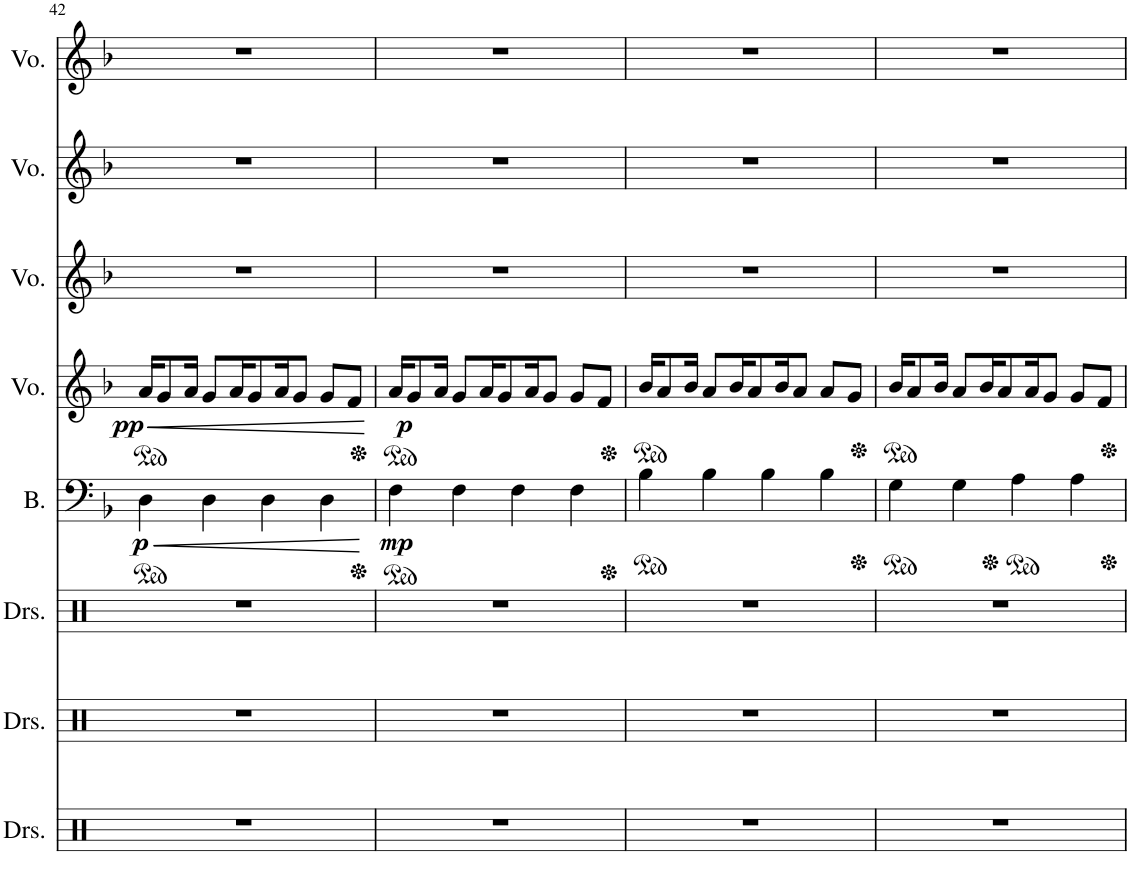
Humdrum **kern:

**kern	**kern	**kern	**kern	**dynam	**kern	**dynam	**kern	**kern	**kern
*part8	*part7	*part6	*part5	*part5	*part4	*part4	*part3	*part2	*part1
*staff8	*staff7	*staff6	*staff5	*staff5	*staff4	*staff4	*staff3	*staff2	*staff1
*I"Drumset	*I"Drumset	*I"Drumset	*I"Bass	*	*I"Voice	*	*I"Voice	*I"Voice	*I"Voice
*I'Drs.	*I'Drs.	*I'Drs.	*I'B.	*	*I'Vo.	*	*I'Vo.	*I'Vo.	*I'Vo.
!!LO:PB:g=z
*clefX	*clefX	*clefX	*clefF4	*	*clefG2	*	*clefG2	*clefG2	*clefG2
*k[]	*k[]	*k[]	*k[b-]	*	*k[b-]	*	*k[b-]	*k[b-]	*k[b-]
*M4/4	*M4/4	*M4/4	*M4/4	*	*M4/4	*	*M4/4	*M4/4	*M4/4
*	*	*	*ped	*	*	*	*	*	*
*	*	*	*	*	*ped	*	*	*	*
=42	=42	=42	=42	=42	=42	=42	=42	=42	=42
!	!	!	!	!LO:DY:b	!	!LO:DY:b	!	!	!
1r	1r	1r	4D\	p	16a/KL	pp	1r	1r	1r
!	!	!	!	!	!	!LO:HP:b	!	!	!
.	.	.	.	.	8g/	<	.	.	.
.	.	.	.	.	16a/Jk	.	.	.	.
!	!	!	!	!LO:HP:b	!	!	!	!	!
.	.	.	4D\	<	8g/L	.	.	.	.
.	.	.	.	.	16a/K	.	.	.	.
.	.	.	.	.	8g/	.	.	.	.
.	.	.	4D\	.	.	.	.	.	.
.	.	.	.	.	16a/K	.	.	.	.
.	.	.	.	.	8g/J	.	.	.	.
.	.	.	4D\	.	8g/L	.	.	.	.
.	.	.	.	.	8f/J	.	.	.	.
.	.	.	.	[	.	[	.	.	.
=43	=43	=43	=43	=43	=43	=43	=43	=43	=43
*	*	*	*Xped	*	*	*	*	*	*
*	*	*	*ped	*	*	*	*	*	*
*	*	*	*	*	*Xped	*	*	*	*
*	*	*	*	*	*ped	*	*	*	*
!	!	!	!	!LO:DY:b	!	!LO:DY:b	!	!	!
1r	1r	1r	4F\	mp	16a/KL	p	1r	1r	1r
.	.	.	.	.	8g/	.	.	.	.
.	.	.	.	.	16a/Jk	.	.	.	.
.	.	.	4F\	.	8g/L	.	.	.	.
.	.	.	.	.	16a/K	.	.	.	.
.	.	.	.	.	8g/	.	.	.	.
.	.	.	4F\	.	.	.	.	.	.
.	.	.	.	.	16a/K	.	.	.	.
.	.	.	.	.	8g/J	.	.	.	.
.	.	.	4F\	.	8g/L	.	.	.	.
.	.	.	.	.	8f/J	.	.	.	.
=44	=44	=44	=44	=44	=44	=44	=44	=44	=44
*	*	*	*Xped	*	*	*	*	*	*
*	*	*	*ped	*	*	*	*	*	*
*	*	*	*	*	*Xped	*	*	*	*
*	*	*	*	*	*ped	*	*	*	*
1r	1r	1r	4B-\	.	16b-/KL	.	1r	1r	1r
.	.	.	.	.	8a/	.	.	.	.
.	.	.	.	.	16b-/Jk	.	.	.	.
.	.	.	4B-\	.	8a/L	.	.	.	.
.	.	.	.	.	16b-/K	.	.	.	.
.	.	.	.	.	8a/	.	.	.	.
.	.	.	4B-\	.	.	.	.	.	.
.	.	.	.	.	16b-/K	.	.	.	.
.	.	.	.	.	8a/J	.	.	.	.
.	.	.	4B-\	.	8a/L	.	.	.	.
.	.	.	.	.	8g/J	.	.	.	.
=45	=45	=45	=45	=45	=45	=45	=45	=45	=45
*	*	*	*Xped	*	*	*	*	*	*
*	*	*	*ped	*	*	*	*	*	*
*	*	*	*	*	*Xped	*	*	*	*
*	*	*	*	*	*ped	*	*	*	*
1r	1r	1r	4G\	.	16b-/KL	.	1r	1r	1r
.	.	.	.	.	8a/	.	.	.	.
.	.	.	.	.	16b-/Jk	.	.	.	.
.	.	.	4G\	.	8a/L	.	.	.	.
.	.	.	.	.	16b-/K	.	.	.	.
.	.	.	.	.	8a/	.	.	.	.
*	*	*	*Xped	*	*	*	*	*	*
*	*	*	*ped	*	*	*	*	*	*
.	.	.	4A\	.	.	.	.	.	.
.	.	.	.	.	16a/K	.	.	.	.
.	.	.	.	.	8g/J	.	.	.	.
.	.	.	4A\	.	8g/L	.	.	.	.
.	.	.	.	.	8f/J	.	.	.	.
*	*	*	*Xped	*	*	*	*	*	*
*	*	*	*	*	*Xped	*	*	*	*
=	=	=	=	=	=	=	=	=	=
*-	*-	*-	*-	*-	*-	*-	*-	*-	*-
